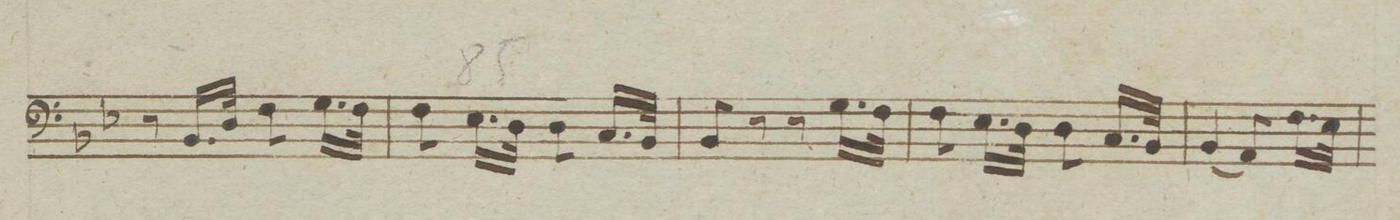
**kern	**dynam
*I"Violon e Violoncello	*
*clefF4	*
*k[b-e-]	*
*M2/4	*
8r	.
16.BB-/LL	.
32D/JJk	.
8F\	.
16.G\LL	.
32F\JJk	.
=83	=83
8F\	.
16.E-\LL	.
32D\JJk	.
8D\	.
16.C/LL	.
32BB-/JJk	.
=84	=84
8BB-/	.
8r	.
8r	.
16.G\LL	.
32F\JJk	.
=85	=85
8F\	.
16.E-\LL	.
32D\JJk	.
8D\	.
16.C/LL	.
32BB-/JJk	.
=86	=86
(4BB-/	.
8AA/)	.
16.F\LL	.
32E-\JJk	.
=87	=87
*-	*-
